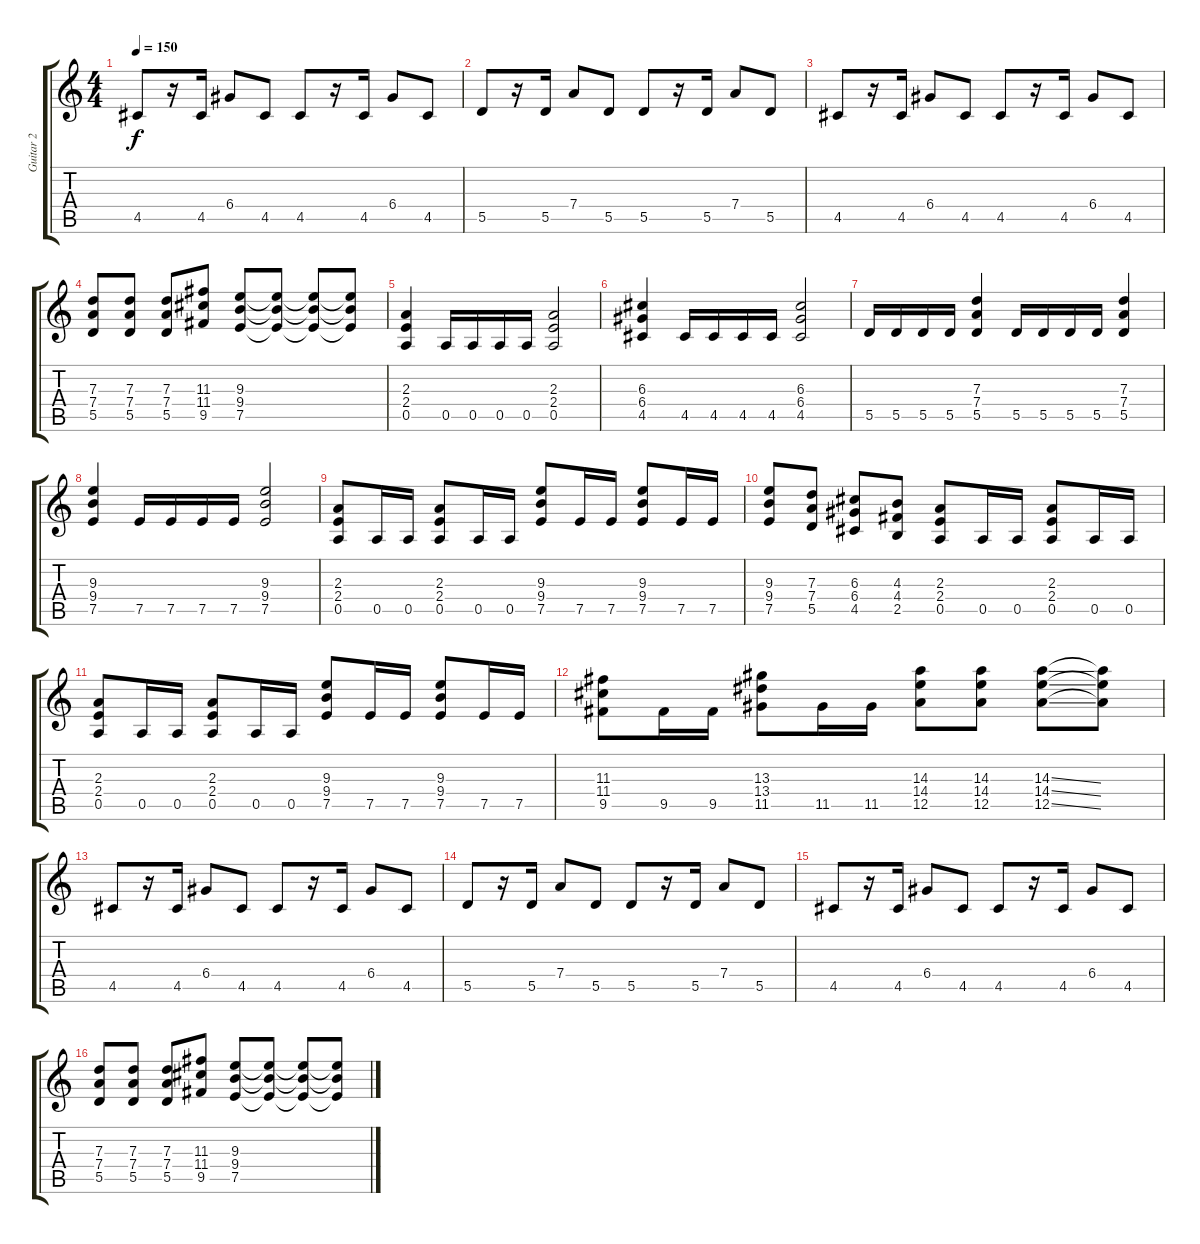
\track ("Guitar 2" "Guitar 2") {instrument distortionguitar}
\staff {score tabs}
\tuning (E4 B3 G3 D3 A2 E2) {hide}
\ts (4 4)
\tempo 150
\clef g2
\ks c
4.5.8{dy f} r.16 4.5.16 6.4.8 4.5.8 4.5.8 r.16 4.5.16 6.4.8 4.5.8 |
5.5.8 r.16 5.5.16 7.4.8 5.5.8 5.5.8 r.16 5.5.16 7.4.8 5.5.8 |
4.5.8 r.16 4.5.16 6.4.8 4.5.8 4.5.8 r.16 4.5.16 6.4.8 4.5.8 |
(7.3 7.4 5.5).8 (7.3 7.4 5.5).8 (7.3 7.4 5.5).8 (11.3 11.4 9.5).8 (9.3 9.4 7.5).8 (9.3{t} 9.4{t} 7.5{t}).8 (9.3{t} 9.4{t} 7.5{t}).8 (9.3{t} 9.4{t} 7.5{t}).8 |
(2.3 2.4 0.5).4 0.5.16 0.5.16 0.5.16 0.5.16 (2.3 2.4 0.5).2 |
(6.3 6.4 4.5).4 4.5.16 4.5.16 4.5.16 4.5.16 (6.3 6.4 4.5).2 |
5.5.16 5.5.16 5.5.16 5.5.16 (7.3 7.4 5.5).4 5.5.16 5.5.16 5.5.16 5.5.16 (7.3 7.4 5.5).4 |
(9.3 9.4 7.5).4 7.5.16 7.5.16 7.5.16 7.5.16 (9.3 9.4 7.5).2 |
(2.3 2.4 0.5).8 0.5.16 0.5.16 (2.3 2.4 0.5).8 0.5.16 0.5.16 (9.3 9.4 7.5).8 7.5.16 7.5.16 (9.3 9.4 7.5).8 7.5.16 7.5.16 |
(9.3 9.4 7.5).8 (7.3 7.4 5.5).8 (6.3 6.4 4.5).8 (4.3 4.4 2.5).8 (2.3 2.4 0.5).8 0.5.16 0.5.16 (2.3 2.4 0.5).8 0.5.16 0.5.16 |
(2.3 2.4 0.5).8 0.5.16 0.5.16 (2.3 2.4 0.5).8 0.5.16 0.5.16 (9.3 9.4 7.5).8 7.5.16 7.5.16 (9.3 9.4 7.5).8 7.5.16 7.5.16 |
(11.3 11.4 9.5).8 9.5.16 9.5.16 (13.3 13.4 11.5).8 11.5.16 11.5.16 (14.3 14.4 12.5).8 (14.3 14.4 12.5).8 (14.3{ss} 14.4{ss} 12.5{ss}).8 (14.3{t} 14.4{t} 12.5{t}).8 |
4.5.8 r.16 4.5.16 6.4.8 4.5.8 4.5.8 r.16 4.5.16 6.4.8 4.5.8 |
5.5.8 r.16 5.5.16 7.4.8 5.5.8 5.5.8 r.16 5.5.16 7.4.8 5.5.8 |
4.5.8 r.16 4.5.16 6.4.8 4.5.8 4.5.8 r.16 4.5.16 6.4.8 4.5.8 |
(7.3 7.4 5.5).8 (7.3 7.4 5.5).8 (7.3 7.4 5.5).8 (11.3 11.4 9.5).8 (9.3 9.4 7.5).8 (9.3{t} 9.4{t} 7.5{t}).8 (9.3{t} 9.4{t} 7.5{t}).8 (9.3{t} 9.4{t} 7.5{t}).8
